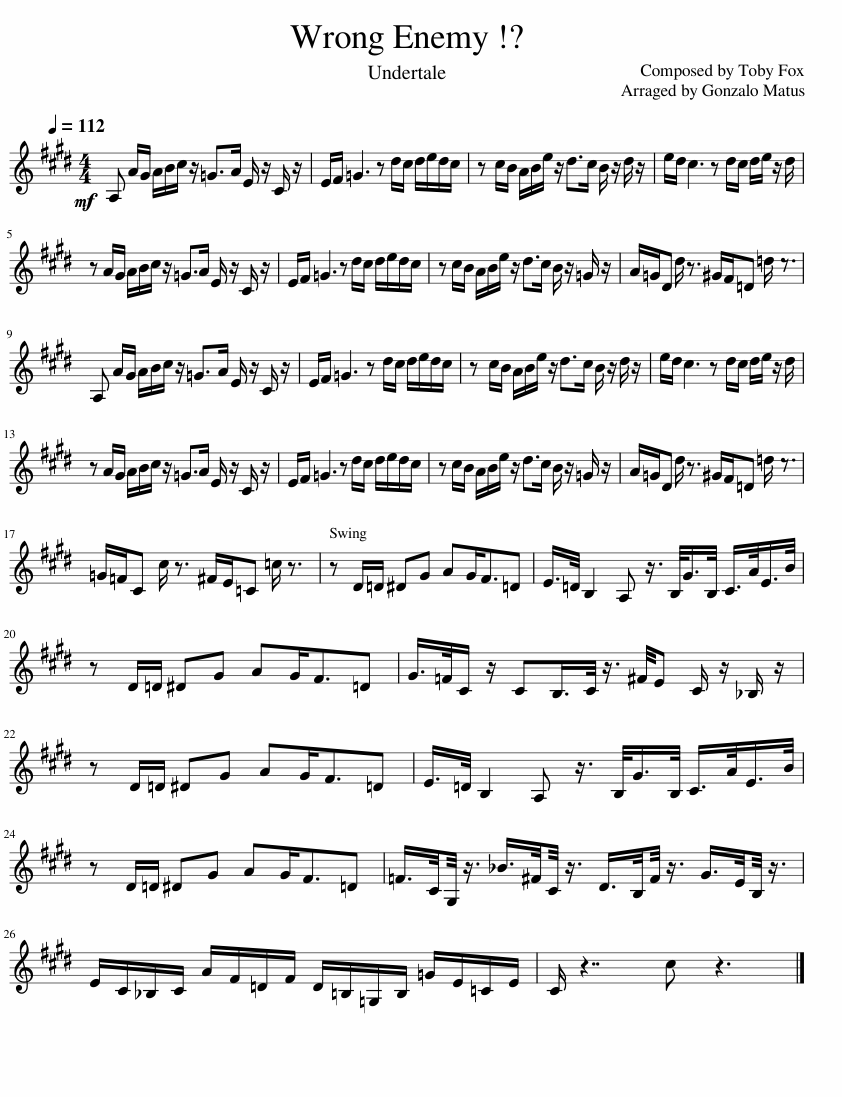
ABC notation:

X:1
L:1/8
Q:1/4=112
M:4/4
I:linebreak $
K:E
V:1 treble
V:1
!mf! A, A/G/ A/B/c/ z/ =G>A E/ z/ C/ z/ | E/F/ =G3 z d/c/ d/e/d/c/ | z c/B/ A/B/e/ z/ d>c B/ z/ d/ z/ | e/d/ c3 z d/c/ d/e/ z/ d/ |$ z A/G/ A/B/c/ z/ =G>A E/ z/ C/ z/ | %5
 E/F/ =G3 z d/c/ d/e/d/c/ | z c/B/ A/B/e/ z/ d>c B/ z/ =G/ z/ | A/=G/D d/ z3/2 ^G/F/=D =d/ z3/2 |$ A, A/G/ A/B/c/ z/ =G>A E/ z/ C/ z/ | E/F/ =G3 z d/c/ d/e/d/c/ | %10
 z c/B/ A/B/e/ z/ d>c B/ z/ d/ z/ | e/d/ c3 z d/c/ d/e/ z/ d/ |$ z A/G/ A/B/c/ z/ =G>A E/ z/ C/ z/ | E/F/ =G3 z d/c/ d/e/d/c/ | z c/B/ A/B/e/ z/ d>c B/ z/ =G/ z/ | %15
 A/=G/D d/ z3/2 ^G/F/=D =d/ z3/2 |$ =G/=F/C c/ z3/2 ^F/E/=C =c/ z3/2 | z D/=D/ ^DG AG<F=D | E/>=D/ B,2 A, z3/4 B,/<G/B,/4 C/>A/E/>B/ |$ z D/=D/ ^DG AG<F=D | %20
 G/>=F/C/ z/ CB,/>C/ z3/4 ^F/4E C/ z/ _B,/ z/ |$ z D/=D/ ^DG AG<F=D | E/>=D/ B,2 A, z3/4 B,/<G/B,/4 C/>A/E/>B/ |$ z D/=D/ ^DG AG<F=D | =F/>C/G,/4 z3/4 _B/>^F/C/4 z3/4 D/>B,/F/4 z3/4 G/>E/B,/4 z3/4 |$ %25
 E/C/_B,/C/ A/F/=D/F/ D/=B,/=G,/B,/ =G/E/=C/E/ | C/ z7/2 c z3 |] %27
